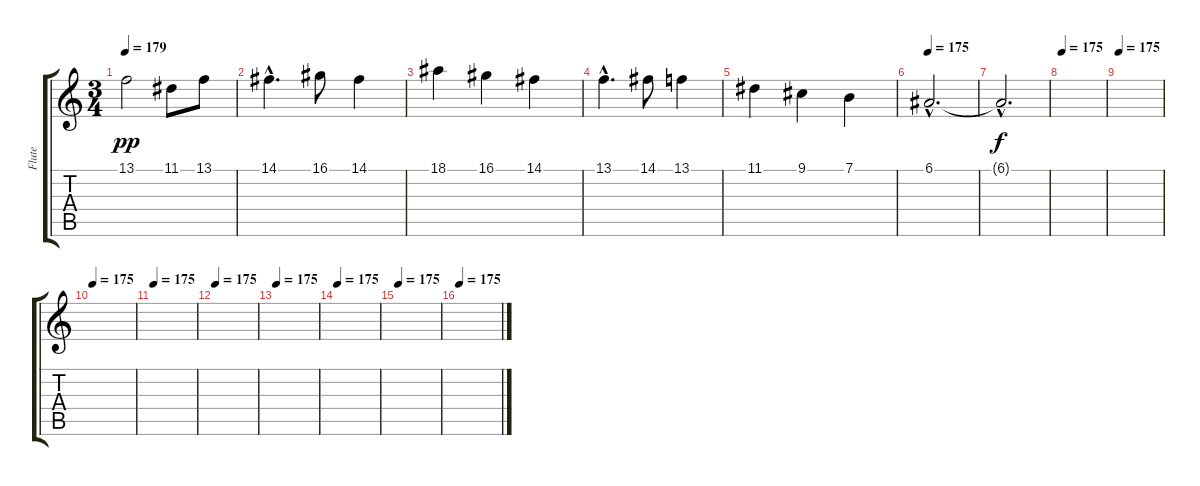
\track ("Flute" "Flute") {instrument flute}
\staff {score tabs}
\tuning (E4 B3 G3 D3 A2 E2) {hide}
\ts (3 4)
\tempo 179
\clef g2
\ks c
13.1.2{dy pp} 11.1.8 13.1.8 |
14.1{hac}.4{d} 16.1.8 14.1.4 |
18.1.4 16.1.4 14.1.4 |
13.1{hac}.4{d} 14.1.8 13.1.4 |
11.1.4 9.1.4 7.1.4 |
\tempo 175
6.1{hac}.2{d} |
6.1{hac t}.2{d dy f} |
\tempo 175
|
\tempo 175
|
\tempo 175
|
\tempo 175
|
\tempo 175
|
\tempo 175
|
\tempo 175
|
\tempo 175
|
\tempo 175
